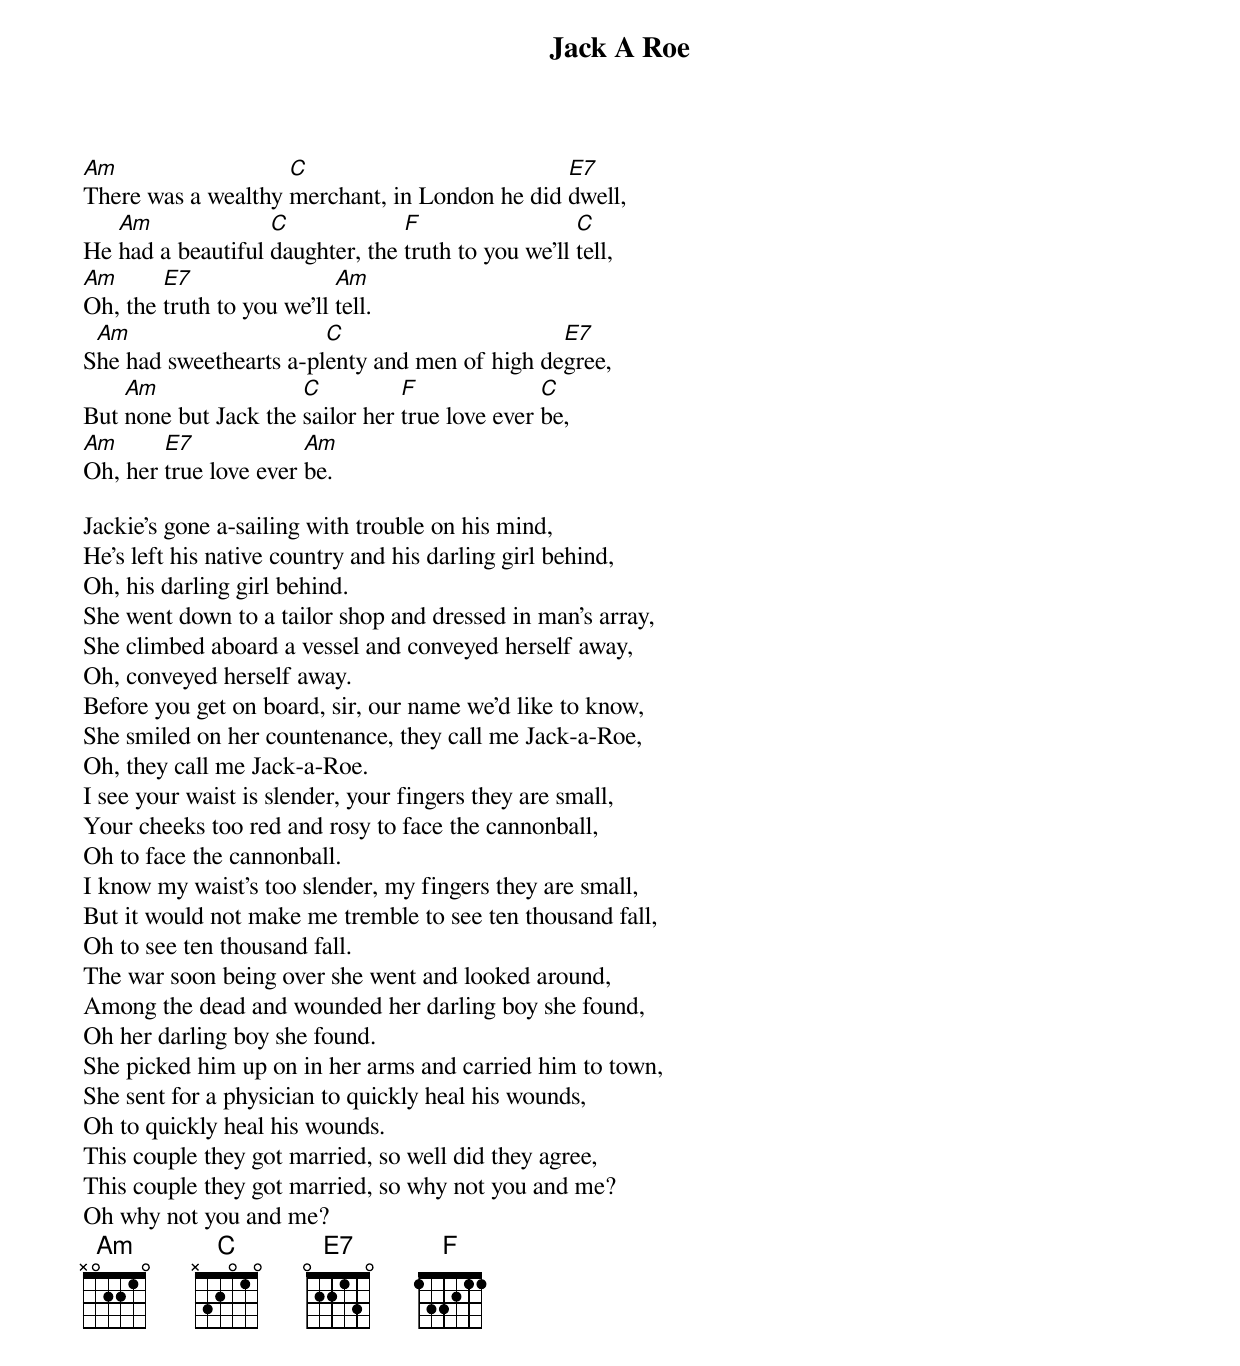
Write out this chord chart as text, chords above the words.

Jack A Roe
Am                  C                          E7
There was a wealthy merchant, in London he did dwell,
   Am              C             F                  C
He had a beautiful daughter, the truth to you we'll tell,
Am      E7                 Am
Oh, the truth to you we'll tell.
 Am                     C                      E7
She had sweethearts a-plenty and men of high degree,
    Am                C          F              C
But none but Jack the sailor her true love ever be,
Am      E7             Am
Oh, her true love ever be.

Jackie's gone a-sailing with trouble on his mind,
He's left his native country and his darling girl behind,
Oh, his darling girl behind.
She went down to a tailor shop and dressed in man's array,
She climbed aboard a vessel and conveyed herself away,
Oh, conveyed herself away.
Before you get on board, sir, our name we'd like to know,
She smiled on her countenance, they call me Jack-a-Roe,
Oh, they call me Jack-a-Roe.
I see your waist is slender, your fingers they are small,
Your cheeks too red and rosy to face the cannonball,
Oh to face the cannonball.
I know my waist's too slender, my fingers they are small,
But it would not make me tremble to see ten thousand fall,
Oh to see ten thousand fall.
The war soon being over she went and looked around,
Among the dead and wounded her darling boy she found,
Oh her darling boy she found.
She picked him up on in her arms and carried him to town,
She sent for a physician to quickly heal his wounds,
Oh to quickly heal his wounds.
This couple they got married, so well did they agree,
This couple they got married, so why not you and me?
Oh why not you and me?
